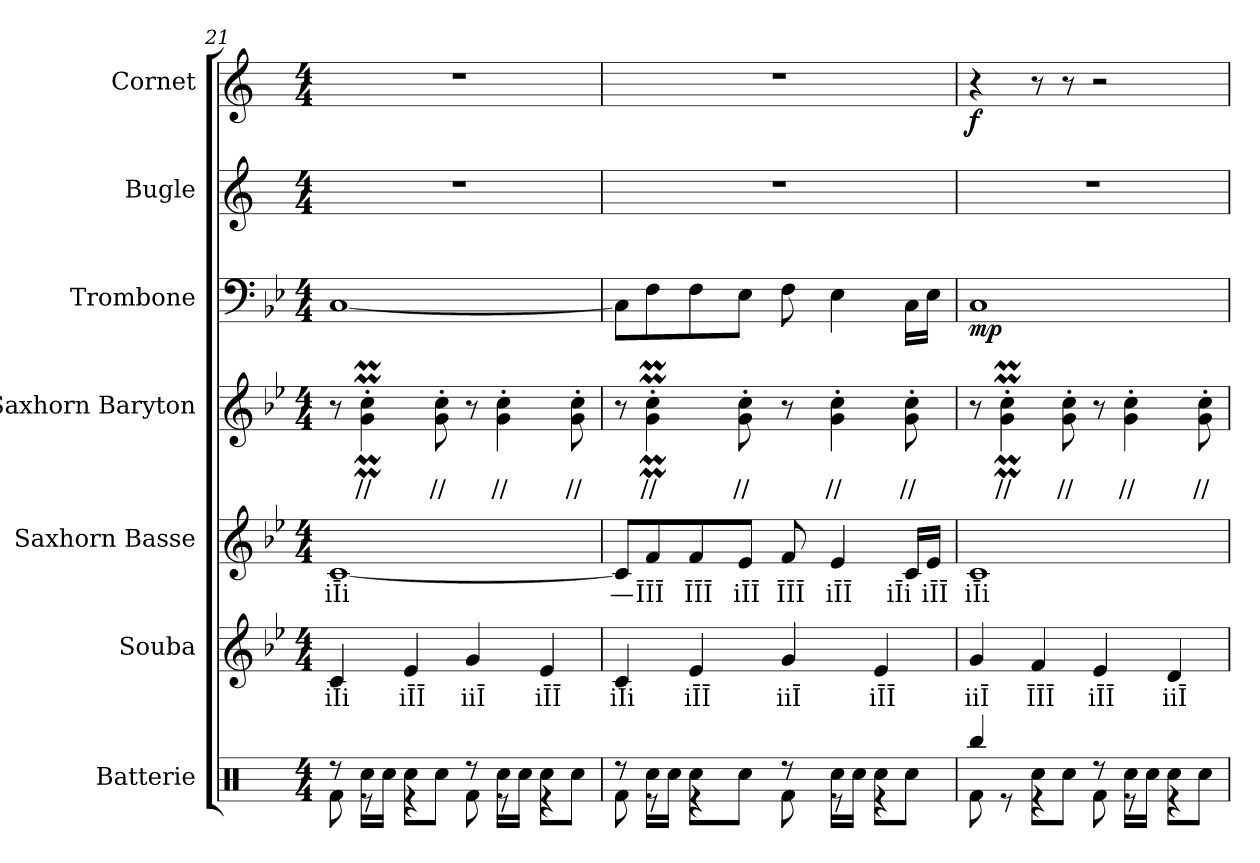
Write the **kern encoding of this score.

**kern	**kern	**text	**kern	**text	**kern	**text	**kern	**dynam	**kern	**kern	**dynam
*part7	*part6	*part6	*part5	*part5	*part4	*part4	*part3	*part3	*part2	*part1	*part1
*staff7	*staff6	*staff6	*staff5	*staff5	*staff4	*staff4	*staff3	*staff3	*staff2	*staff1	*staff1
*I"Batterie	*I"Souba	*	*I"Saxhorn Basse	*	*I"Saxhorn Baryton	*	*I"Trombone	*	*I"Bugle	*I"Cornet	*
*I'Bat.	*I'Sba.	*	*I'Bass.	*	*I'Bar.	*	*I'Tbn.	*	*I'Bu.	*I'Cnt.	*
!!LO:PB:g=z
*clefX	*clefG2	*	*clefG2	*	*clefG2	*	*clefF4	*	*clefG2	*clefG2	*
*	*ITrd15c26	*	*ITrd8c14	*	*ITrd8c14	*	*	*	*ITrd1c2	*ITrd1c2	*
*k[]	*k[b-e-]	*	*k[b-e-]	*	*k[b-e-]	*	*k[b-e-]	*	*k[b-e-]	*k[b-e-]	*
*M4/4	*M4/4	*	*M4/4	*	*M4/4	*	*M4/4	*	*M4/4	*M4/4	*
=21	=21	=21	=21	=21	=21	=21	=21	=21	=21	=21	=21
*^	*	*	*	*	*	*	*	*	*	*	*
!	!	!	!LO:LY:b	!	!LO:LY:b	!	!	!	!	!	!	!
8r	8Rf\	4CC/	iĪi	[1C	iĪi	8r	.	[1C	.	1r	1r	.
!	!	!	!	!	!	!	!LO:LY:b	!	!	!	!	!
16Rcc\LL	8r	.	.	.	.	4G\M' 4c\M'	//	.	.	.	.	.
16Rcc\JJ	.	.	.	.	.	.	.	.	.	.	.	.
!	!	!	!LO:LY:b	!	!	!	!	!	!	!	!	!
8Rcc\L	4r	4EE-/	iĪĪ	.	.	.	.	.	.	.	.	.
!	!	!	!	!	!	!	!LO:LY:b	!	!	!	!	!
8Rcc\J	.	.	.	.	.	8G\' 8c\'	//	.	.	.	.	.
!	!	!	!LO:LY:b	!	!	!	!	!	!	!	!	!
8r	8Rf\	4GG/	iiĪ	.	.	8r	.	.	.	.	.	.
!	!	!	!	!	!	!	!LO:LY:b	!	!	!	!	!
16Rcc\LL	8r	.	.	.	.	4G\' 4c\'	//	.	.	.	.	.
16Rcc\JJ	.	.	.	.	.	.	.	.	.	.	.	.
!	!	!	!LO:LY:b	!	!	!	!	!	!	!	!	!
8Rcc\L	4r	4EE-/	iĪĪ	.	.	.	.	.	.	.	.	.
!	!	!	!	!	!	!	!LO:LY:b	!	!	!	!	!
8Rcc\J	.	.	.	.	.	8G\' 8c\'	//	.	.	.	.	.
=22	=22	=22	=22	=22	=22	=22	=22	=22	=22	=22	=22	=22
!	!	!	!LO:LY:b	!	!LO:LY:b	!	!	!	!	!	!	!
8r	8Rf\	4CC/	iĪi	8C/L]	—	8r	.	8C\L]	.	1r	1r	.
!	!	!	!	!	!LO:LY:b	!	!LO:LY:b	!	!	!	!	!
16Rcc\LL	8r	.	.	8F/	ĪĪĪ	4G\M' 4c\M'	//	8F\	.	.	.	.
16Rcc\JJ	.	.	.	.	.	.	.	.	.	.	.	.
!	!	!	!LO:LY:b	!	!LO:LY:b	!	!	!	!	!	!	!
8Rcc\L	4r	4EE-/	iĪĪ	8F/	ĪĪĪ	.	.	8F\	.	.	.	.
!	!	!	!	!	!LO:LY:b	!	!LO:LY:b	!	!	!	!	!
8Rcc\J	.	.	.	8E-/J	iĪĪ	8G\' 8c\'	//	8E-\J	.	.	.	.
!	!	!	!LO:LY:b	!	!LO:LY:b	!	!	!	!	!	!	!
8r	8Rf\	4GG/	iiĪ	8F/	ĪĪĪ	8r	.	8F\	.	.	.	.
!	!	!	!	!	!LO:LY:b	!	!LO:LY:b	!	!	!	!	!
16Rcc\LL	8r	.	.	4E-/	iĪĪ	4G\' 4c\'	//	4E-\	.	.	.	.
16Rcc\JJ	.	.	.	.	.	.	.	.	.	.	.	.
!	!	!	!LO:LY:b	!	!	!	!	!	!	!	!	!
8Rcc\L	4r	4EE-/	iĪĪ	.	.	.	.	.	.	.	.	.
!	!	!	!	!	!LO:LY:b	!	!LO:LY:b	!	!	!	!	!
8Rcc\J	.	.	.	16C/LL	iĪi	8G\' 8c\'	//	16C\LL	.	.	.	.
!	!	!	!	!	!LO:LY:b	!	!	!	!	!	!	!
.	.	.	.	16E-/JJ	iĪĪ	.	.	16E-\JJ	.	.	.	.
=23	=23	=23	=23	=23	=23	=23	=23	=23	=23	=23	=23	=23
!	!	!	!LO:LY:b	!	!LO:LY:b	!	!	!	!LO:DY:b	!	!	!LO:DY:b
4Rbb/	8Rf\	4GG/	iiĪ	1C	iĪi	8r	.	1C	mp	1r	4r	f
!	!	!	!	!	!	!	!LO:LY:b	!	!	!	!	!
.	8r	.	.	.	.	4G\M' 4c\M'	//	.	.	.	.	.
!	!	!	!LO:LY:b	!	!	!	!	!	!	!	!	!
8Rcc\L	4r	4FF/	ĪĪĪ	.	.	.	.	.	.	.	8r	.
!	!	!	!	!	!	!	!LO:LY:b	!	!	!	!	!
8Rcc\J	.	.	.	.	.	8G\' 8c\'	//	.	.	.	8r	.
!	!	!	!LO:LY:b	!	!	!	!	!	!	!	!	!
8r	8Rf\	4EE-/	iĪĪ	.	.	8r	.	.	.	.	2r	.
!	!	!	!	!	!	!	!LO:LY:b	!	!	!	!	!
16Rcc\LL	8r	.	.	.	.	4G\' 4c\'	//	.	.	.	.	.
16Rcc\JJ	.	.	.	.	.	.	.	.	.	.	.	.
!	!	!	!LO:LY:b	!	!	!	!	!	!	!	!	!
8Rcc\L	4r	4DD/	iiĪ	.	.	.	.	.	.	.	.	.
!	!	!	!	!	!	!	!LO:LY:b	!	!	!	!	!
8Rcc\J	.	.	.	.	.	8G\' 8c\'	//	.	.	.	.	.
*v	*v	*	*	*	*	*	*	*	*	*	*	*
=	=	=	=	=	=	=	=	=	=	=	=
*-	*-	*-	*-	*-	*-	*-	*-	*-	*-	*-	*-
